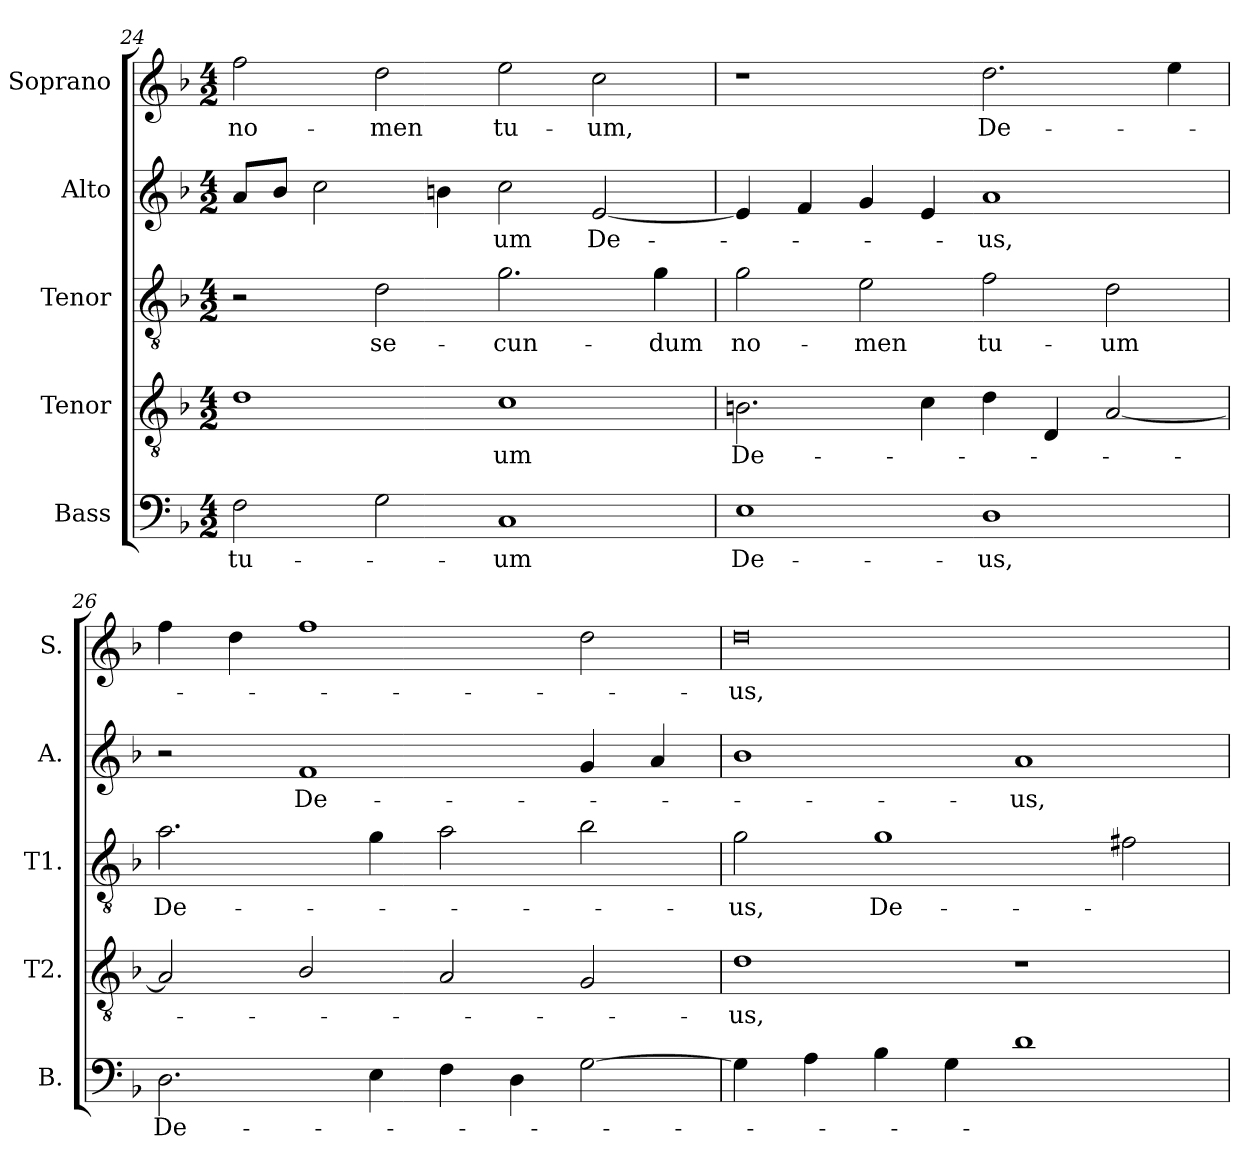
**kern	**text	**kern	**text	**kern	**text	**kern	**text	**kern	**text
*part5	*part5	*part4	*part4	*part3	*part3	*part2	*part2	*part1	*part1
*staff5	*staff5	*staff4	*staff4	*staff3	*staff3	*staff2	*staff2	*staff1	*staff1
*I"Bass	*	*I"Tenor	*	*I"Tenor	*	*I"Alto	*	*I"Soprano	*
*I'B.	*	*I'T2.	*	*I'T1.	*	*I'A.	*	*I'S.	*
*clefF4	*	*clefGv2	*	*clefGv2	*	*clefG2	*	*clefG2	*
*	*	*ITrd7c12	*	*ITrd7c12	*	*	*	*	*
*k[b-]	*	*k[b-]	*	*k[b-]	*	*k[b-]	*	*k[b-]	*
*F:	*	*F:	*	*F:	*	*F:	*	*F:	*
*M4/2	*	*M4/2	*	*M4/2	*	*M4/2	*	*M4/2	*
=24	=24	=24	=24	=24	=24	=24	=24	=24	=24
!	!LO:LY:b:color=#000000	!	!	!	!	!	!	!	!
!	!	!	!	!	!	!	!	!	!LO:LY:b:color=#000000
2Fi\	tu-	1Di	.	2r	.	8ai/L	.	2ffi\	no-
.	.	.	.	.	.	8b-i/J	.	.	.
.	.	.	.	.	.	2cci\	.	.	.
!	!	!	!	!	!LO:LY:b:color=#000000	!	!	!	!
!	!	!	!	!	!	!	!	!	!LO:LY:b:color=#000000
2Gi\	.	.	.	2Di\	se-	.	.	2ddi\	-men
.	.	.	.	.	.	4bni\	.	.	.
!	!LO:LY:b:color=#000000	!	!	!	!	!	!	!	!
!	!	!	!LO:LY:b:color=#000000	!	!	!	!	!	!
!	!	!	!	!	!LO:LY:b:color=#000000	!	!	!	!
!	!	!	!	!	!	!	!LO:LY:b:color=#000000	!	!
!	!	!	!	!	!	!	!	!	!LO:LY:b:color=#000000
1Ci	-um	1Ci	-um	2.Gi\	-cun-	2cci\	-um	2eei\	tu-
!	!	!	!	!	!	!	!LO:LY:b:color=#000000	!	!
!	!	!	!	!	!	!	!	!	!LO:LY:b:color=#000000
.	.	.	.	.	.	[2ei/	De-	2cci\	-um,
!	!	!	!	!	!LO:LY:b:color=#000000	!	!	!	!
.	.	.	.	4Gi\	-dum	.	.	.	.
!!LO:PB:g=z
=25	=25	=25	=25	=25	=25	=25	=25	=25	=25
!	!LO:LY:b:color=#000000	!	!	!	!	!	!	!	!
!	!	!	!LO:LY:b:color=#000000	!	!	!	!	!	!
!	!	!	!	!	!LO:LY:b:color=#000000	!	!	!	!
1Ei	De-	2.BBni\	De-	2Gi\	no-	4ei/]	.	1r	.
.	.	.	.	.	.	4fi/	.	.	.
!	!	!	!	!	!LO:LY:b:color=#000000	!	!	!	!
.	.	.	.	2Ei\	-men	4gi/	.	.	.
.	.	4Ci\	.	.	.	4ei/	.	.	.
!	!LO:LY:b:color=#000000	!	!	!	!	!	!	!	!
!	!	!	!	!	!LO:LY:b:color=#000000	!	!	!	!
!	!	!	!	!	!	!	!LO:LY:b:color=#000000	!	!
!	!	!	!	!	!	!	!	!	!LO:LY:b:color=#000000
1Di	-us,	4Di\	.	2Fi\	tu-	1ai	-us,	2.ddi\	De-
.	.	4DDi/	.	.	.	.	.	.	.
!	!	!	!	!	!LO:LY:b:color=#000000	!	!	!	!
.	.	[2AAi/	.	2Di\	-um	.	.	.	.
.	.	.	.	.	.	.	.	4eei\	.
=26	=26	=26	=26	=26	=26	=26	=26	=26	=26
!	!LO:LY:b:color=#000000	!	!	!	!	!	!	!	!
!	!	!	!	!	!LO:LY:b:color=#000000	!	!	!	!
2.Di\	De-	2AAi/]	.	2.Ai\	De-	2r	.	4ffi\	.
.	.	.	.	.	.	.	.	4ddi\	.
!	!	!	!	!	!	!	!LO:LY:b:color=#000000	!	!
.	.	2BB-i/	.	.	.	1fi	De-	1ffi	.
4Ei\	.	.	.	4Gi\	.	.	.	.	.
4Fi\	.	2AAi/	.	2Ai\	.	.	.	.	.
4Di\	.	.	.	.	.	.	.	.	.
[2Gi\	.	2GGi/	.	2B-i\	.	4gi/	.	2ddi\	.
.	.	.	.	.	.	4ai/	.	.	.
=27	=27	=27	=27	=27	=27	=27	=27	=27	=27
!	!	!	!LO:LY:b:color=#000000	!	!	!	!	!	!
!	!	!	!	!	!LO:LY:b:color=#000000	!	!	!	!
!	!	!	!	!	!	!	!	!	!LO:LY:b:color=#000000
4Gi\]	.	1Di	-us,	2Gi\	-us,	1b-i	.	0ddi	-us,
4Ai\	.	.	.	.	.	.	.	.	.
!	!	!	!	!	!LO:LY:b:color=#000000	!	!	!	!
4B-i\	.	.	.	1Gi	De-	.	.	.	.
4Gi\	.	.	.	.	.	.	.	.	.
!	!	!	!	!	!	!	!LO:LY:b:color=#000000	!	!
1di	.	1r	.	.	.	1ai	-us,	.	.
.	.	.	.	2F#Xi\	.	.	.	.	.
=	=	=	=	=	=	=	=	=	=
*-	*-	*-	*-	*-	*-	*-	*-	*-	*-
